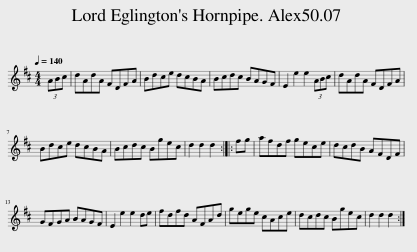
X:1
L:1/8
Q:1/4=140
M:4/4
I:linebreak $
K:D
V:1 treble
V:1
 (3ABc | dAdA FDFA | Bdce dcBA | Bcdc BAGF | E2 e2 e2 (3ABc | %5
 dAdA FDFA |$ Bdce dcBA | Bcdc Bgec | d2 d2 d2 :: fg | %10
 afdf gece | dcdB AFDF |$ GFGA BAGF | E2 e2 e2 de | fdfd AFAd | %15
 gege cAce | dcdc Bgec | d2 d2 d2 :| %18
